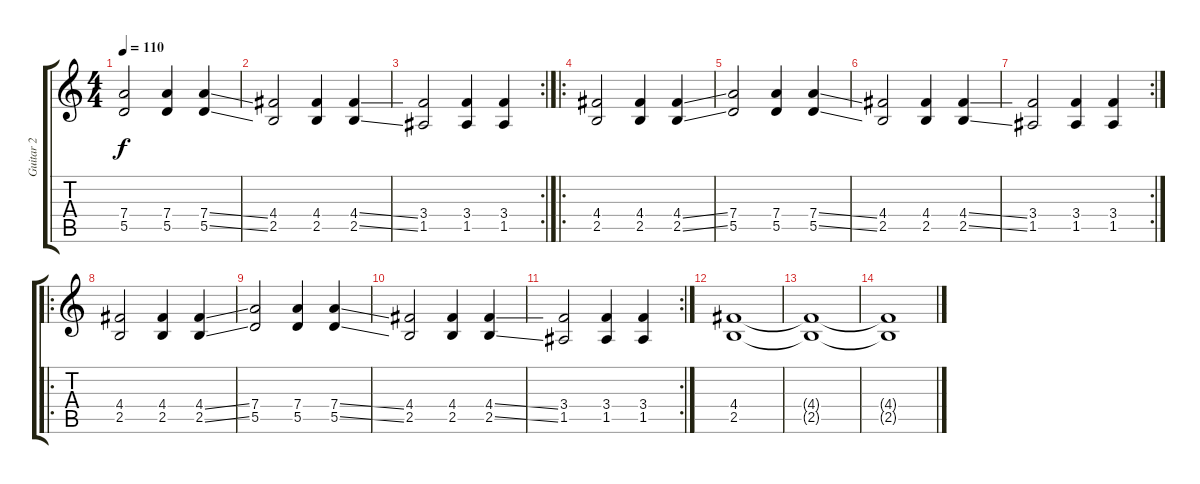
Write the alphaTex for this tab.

\track ("Guitar 2" "Guitar 2") {instrument distortionguitar}
\staff {score tabs}
\tuning (E4 B3 G3 D3 A2 E2) {hide}
\ts (4 4)
\tempo 110
\clef g2
\ks c
(7.4 5.5).2{dy f} (7.4 5.5).4 (7.4{ss} 5.5{ss}).4 |
(4.4 2.5).2 (4.4 2.5).4 (4.4{ss} 2.5{ss}).4 |
\rc 2
(3.4 1.5).2 (3.4 1.5).4 (3.4 1.5).4 |
\ro
(4.4 2.5).2 (4.4 2.5).4 (4.4{ss} 2.5{ss}).4 |
(7.4 5.5).2 (7.4 5.5).4 (7.4{ss} 5.5{ss}).4 |
(4.4 2.5).2 (4.4 2.5).4 (4.4{ss} 2.5{ss}).4 |
\rc 2
(3.4 1.5).2 (3.4 1.5).4 (3.4 1.5).4 |
\ro
(4.4 2.5).2 (4.4 2.5).4 (4.4{ss} 2.5{ss}).4 |
(7.4 5.5).2 (7.4 5.5).4 (7.4{ss} 5.5{ss}).4 |
(4.4 2.5).2 (4.4 2.5).4 (4.4{ss} 2.5{ss}).4 |
\rc 2
(3.4 1.5).2 (3.4 1.5).4 (3.4 1.5).4 |
(4.4 2.5).1 |
(4.4{t} 2.5{t}).1 |
(4.4{t} 2.5{t}).1
